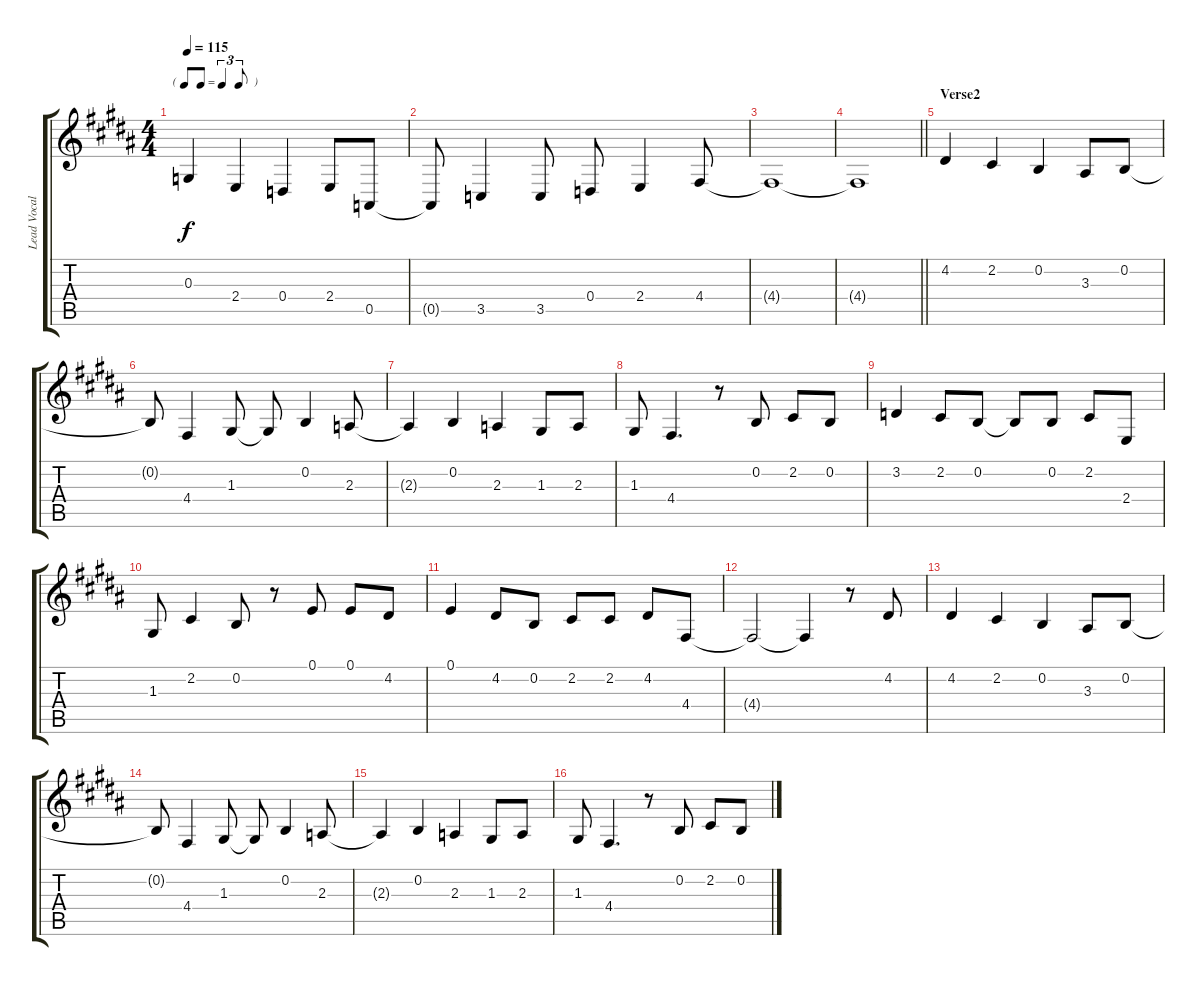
\track ("Lead Vocal and Bass (Mike)" "Lead Vocal") {instrument flute}
\staff {score tabs}
\tuning (E4 B3 G3 D3 A2 E2) {hide}
\ts (4 4)
\tf triplet8th
\tempo 115
\clef g2
\ks b
0.3.4{dy f} 2.4.4 0.4.4 2.4.8 0.5.8 |
0.5{t}.8 3.5.4 3.5.8 0.4.8 2.4.4 4.4.8 |
4.4{t}.1 |
\barLineRight lightlight
4.4{t}.1 |
\section ("" "Verse2")
4.2.4 2.2.4 0.2.4 3.3.8 0.2.8 |
0.2{t}.8 4.4.4 1.3.8 1.3{t}.8 0.2.4 2.3.8 |
2.3{t}.4 0.2.4 2.3.4 1.3.8 2.3.8 |
1.3.8 4.4.4{d} r.8 0.2.8 2.2.8 0.2.8 |
3.2.4 2.2.8 0.2.8 0.2{t}.8 0.2.8 2.2.8 2.4.8 |
1.3.8 2.2.4 0.2.8 r.8 0.1.8 0.1.8 4.2.8 |
0.1.4 4.2.8 0.2.8 2.2.8 2.2.8 4.2.8 4.4.8 |
4.4{t}.2 4.4{t}.4 r.8 4.2.8 |
4.2.4 2.2.4 0.2.4 3.3.8 0.2.8 |
0.2{t}.8 4.4.4 1.3.8 1.3{t}.8 0.2.4 2.3.8 |
2.3{t}.4 0.2.4 2.3.4 1.3.8 2.3.8 |
1.3.8 4.4.4{d} r.8 0.2.8 2.2.8 0.2.8
